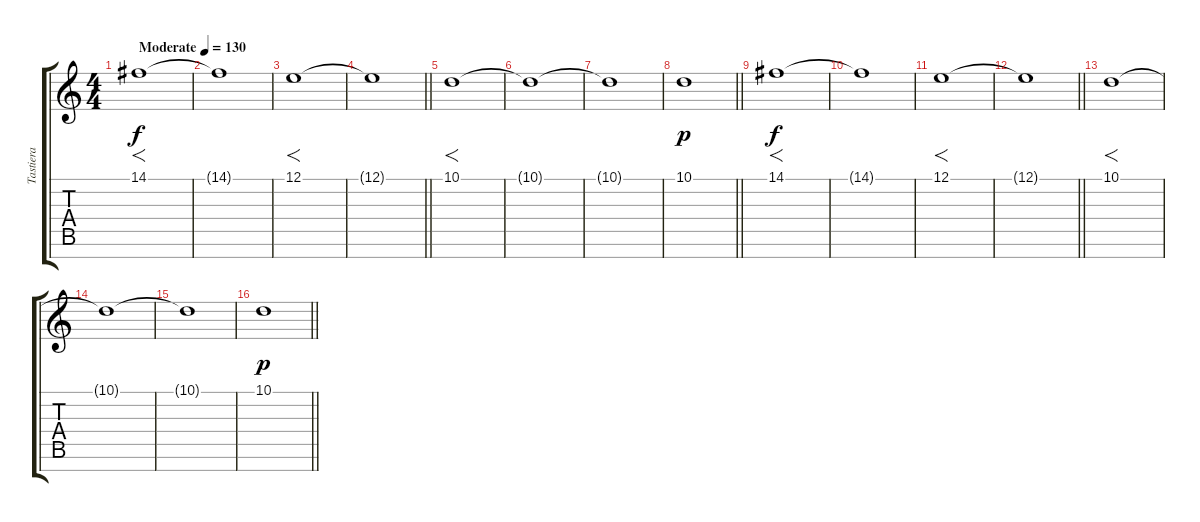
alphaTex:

\track ("Tastiera" "Tastiera") {instrument choiraahs}
\staff {score tabs}
\tuning (E4 B3 G3 D3 A2 E2 B1) {hide}
\ts (4 4)
\tempo (130 "Moderate")
\clef g2
\ks c
14.1.1{f dy f instrument choiraahs} |
14.1{t}.1 |
12.1.1{f} |
\barLineRight lightlight
12.1{t}.1 |
10.1.1{f} |
10.1{t}.1 |
10.1{t}.1 |
\barLineRight lightlight
10.1.1{dy p} |
14.1.1{f dy f} |
14.1{t}.1 |
12.1.1{f} |
\barLineRight lightlight
12.1{t}.1 |
10.1.1{f} |
10.1{t}.1 |
10.1{t}.1 |
\barLineRight lightlight
10.1.1{dy p}
